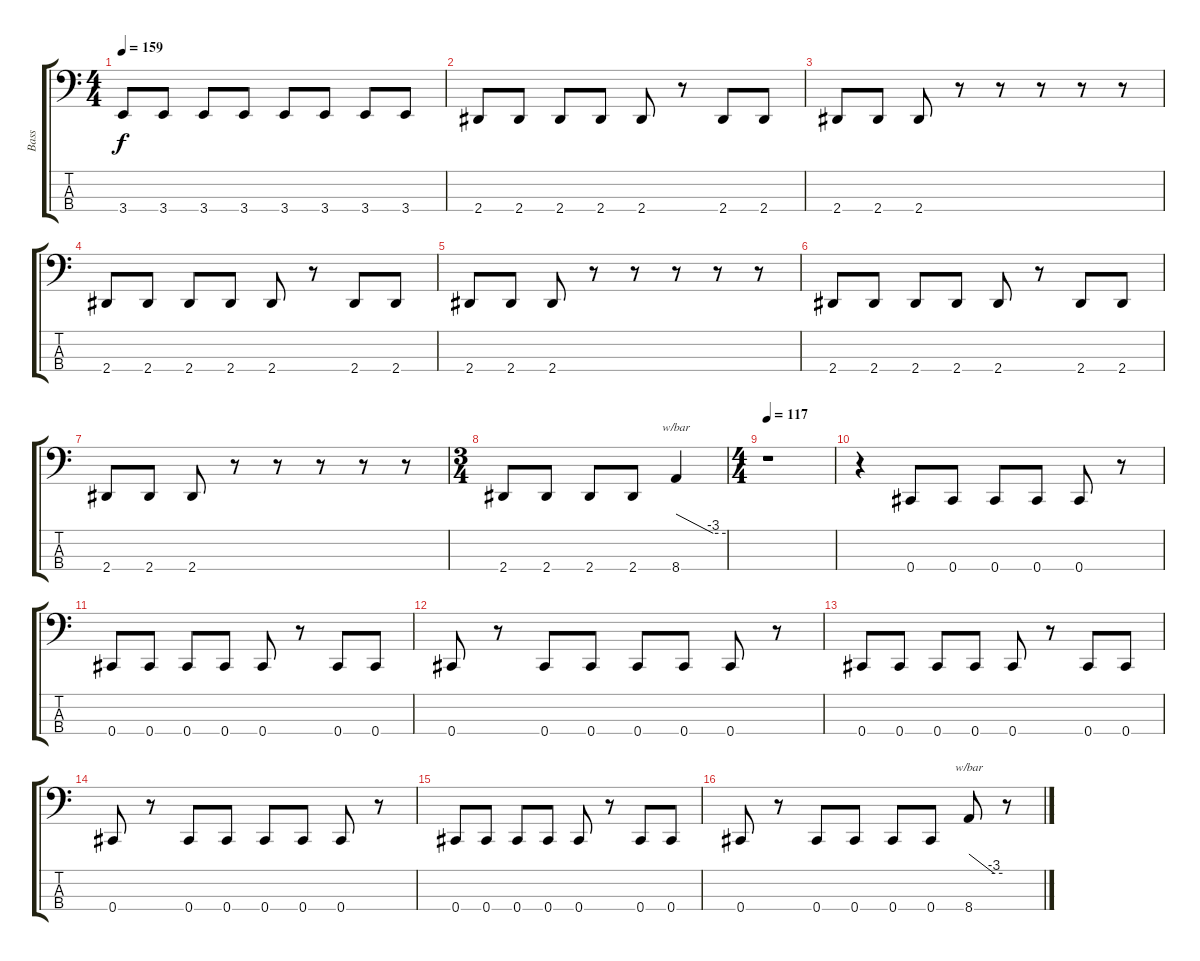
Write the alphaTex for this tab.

\track ("Bass" "Bass") {instrument electricbasspick}
\staff {score tabs}
\tuning (Gb2 Db2 Ab1 Db1) {hide}
\ts (4 4)
\tempo 159
\clef f4
\ks c
3.4.8{dy f} 3.4.8 3.4.8 3.4.8 3.4.8 3.4.8 3.4.8 3.4.8 |
2.4.8 2.4.8 2.4.8 2.4.8 2.4.8 r.8 2.4.8 2.4.8 |
2.4.8 2.4.8 2.4.8 r.8 r.8 r.8 r.8 r.8 |
2.4.8 2.4.8 2.4.8 2.4.8 2.4.8 r.8 2.4.8 2.4.8 |
2.4.8 2.4.8 2.4.8 r.8 r.8 r.8 r.8 r.8 |
2.4.8 2.4.8 2.4.8 2.4.8 2.4.8 r.8 2.4.8 2.4.8 |
2.4.8 2.4.8 2.4.8 r.8 r.8 r.8 r.8 r.8 |
\ts (3 4)
2.4.8 2.4.8 2.4.8 2.4.8 8.4.4{tbe (custom default 0 0 45 -12 60 -12)} |
\ts (4 4)
\tempo 117
r.1 |
r.4 0.4.8 0.4.8 0.4.8 0.4.8 0.4.8 r.8 |
0.4.8 0.4.8 0.4.8 0.4.8 0.4.8 r.8 0.4.8 0.4.8 |
0.4.8 r.8 0.4.8 0.4.8 0.4.8 0.4.8 0.4.8 r.8 |
0.4.8 0.4.8 0.4.8 0.4.8 0.4.8 r.8 0.4.8 0.4.8 |
0.4.8 r.8 0.4.8 0.4.8 0.4.8 0.4.8 0.4.8 r.8 |
0.4.8 0.4.8 0.4.8 0.4.8 0.4.8 r.8 0.4.8 0.4.8 |
0.4.8 r.8 0.4.8 0.4.8 0.4.8 0.4.8 8.4.8{tbe (custom default 0 0 45 -12 60 -12)} r.8
